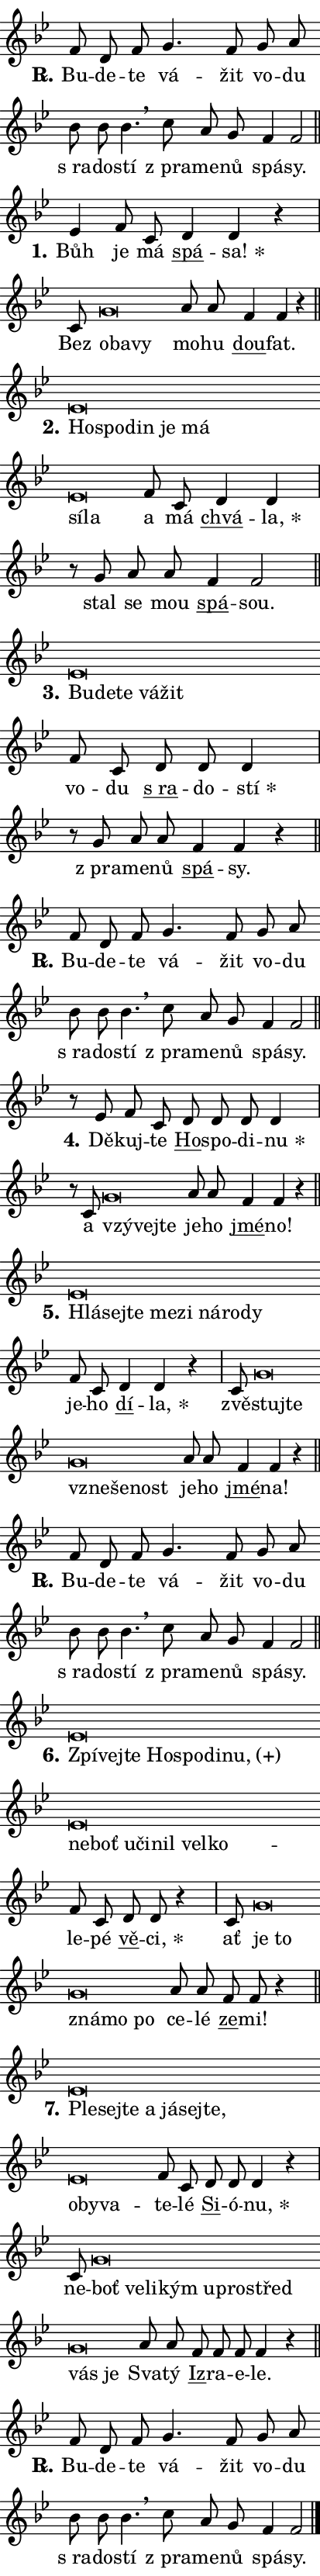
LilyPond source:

\version "2.22.1"
\header { tagline = "" }
\paper {
  indent = 0\cm
  top-margin = 0\cm
  right-margin = 0\cm
  bottom-margin = 0\cm
  left-margin = 0\cm
  paper-width = 7\cm
  page-breaking = #ly:one-page-breaking
  system-system-spacing.basic-distance = #11
  score-system-spacing.basic-distance = #11
  ragged-last = ##f
}


%% Author: Thomas Morley
%% https://lists.gnu.org/archive/html/lilypond-user/2020-05/msg00002.html
#(define (line-position grob)
"Returns position of @var[grob} in current system:
   @code{'start}, if at first time-step
   @code{'end}, if at last time-step
   @code{'middle} otherwise
"
  (let* ((col (ly:item-get-column grob))
         (ln (ly:grob-object col 'left-neighbor))
         (rn (ly:grob-object col 'right-neighbor))
         (col-to-check-left (if (ly:grob? ln) ln col))
         (col-to-check-right (if (ly:grob? rn) rn col))
         (break-dir-left
           (and
             (ly:grob-property col-to-check-left 'non-musical #f)
             (ly:item-break-dir col-to-check-left)))
         (break-dir-right
           (and
             (ly:grob-property col-to-check-right 'non-musical #f)
             (ly:item-break-dir col-to-check-right))))
        (cond ((eqv? 1 break-dir-left) 'start)
              ((eqv? -1 break-dir-right) 'end)
              (else 'middle))))

#(define (tranparent-at-line-position vctor)
  (lambda (grob)
  "Relying on @code{line-position} select the relevant enry from @var{vctor}.
Used to determine transparency,"
    (case (line-position grob)
      ((end) (not (vector-ref vctor 0)))
      ((middle) (not (vector-ref vctor 1)))
      ((start) (not (vector-ref vctor 2))))))

noteHeadBreakVisibility =
#(define-music-function (break-visibility)(vector?)
"Makes @code{NoteHead}s transparent relying on @var{break-visibility}"
#{
  \override NoteHead.transparent =
    #(tranparent-at-line-position break-visibility)
#})

#(define delete-ledgers-for-transparent-note-heads
  (lambda (grob)
    "Reads whether a @code{NoteHead} is transparent.
If so this @code{NoteHead} is removed from @code{'note-heads} from
@var{grob}, which is supposed to be @code{LedgerLineSpanner}.
As a result ledgers are not printed for this @code{NoteHead}"
    (let* ((nhds-array (ly:grob-object grob 'note-heads))
           (nhds-list
             (if (ly:grob-array? nhds-array)
                 (ly:grob-array->list nhds-array)
                 '()))
           ;; Relies on the transparent-property being done before
           ;; Staff.LedgerLineSpanner.after-line-breaking is executed.
           ;; This is fragile ...
           (to-keep
             (remove
               (lambda (nhd)
                 (ly:grob-property nhd 'transparent #f))
               nhds-list)))
      ;; TODO find a better method to iterate over grob-arrays, similiar
      ;; to filter/remove etc for lists
      ;; For now rebuilt from scratch
      (set! (ly:grob-object grob 'note-heads)  '())
      (for-each
        (lambda (nhd)
          (ly:pointer-group-interface::add-grob grob 'note-heads nhd))
        to-keep))))

hideNotes = {
  \noteHeadBreakVisibility #begin-of-line-visible
}
unHideNotes = {
  \noteHeadBreakVisibility #all-visible
}

% work-around for resetting accidentals
% https://lilypond.org/doc/v2.23/Documentation/notation/displaying-rhythms#unmetered-music
cadenzaMeasure = {
  \cadenzaOff
  \partial 1024 s1024
  \cadenzaOn
}

#(define-markup-command (accent layout props text) (markup?)
  "Underline accented syllable"
  (interpret-markup layout props
    #{\markup \override #'(offset . 4.3) \underline { #text }#}))

responsum = \markup \concat {
  "R" \hspace #-1.05 \path #0.1 #'((moveto 0 0.07) (lineto 0.9 0.8)) \hspace #0.05 "."
}

\layout {
    \context {
        \Staff
        \remove "Time_signature_engraver"
        \override LedgerLineSpanner.after-line-breaking = #delete-ledgers-for-transparent-note-heads
    }
    \context {
        \Voice {
            \override NoteHead.output-attributes = #'((class . "notehead"))
            \override Hairpin.height = #0.55
        }
    }
    \context {
        \Lyrics {
            \override StanzaNumber.output-attributes = #'((class . "stanzanumber"))
            \override LyricSpace.minimum-distance = #0.9
            \override LyricText.font-name = #"TeX Gyre Schola"
            \override LyricText.font-size = 1
            \override StanzaNumber.font-name = #"TeX Gyre Schola Bold"
            \override StanzaNumber.font-size = 1
        }
    }
}

% magnetic-lyrics.ily
%
%   written by
%     Jean Abou Samra <jean@abou-samra.fr>
%     Werner Lemberg <wl@gnu.org>
%
%   adapted by
%     Jiri Hon <jiri.hon@gmail.com>
%
% Version 2022-Apr-15

% https://www.mail-archive.com/lilypond-user@gnu.org/msg149350.html

#(define (Left_hyphen_pointer_engraver context)
   "Collect syllable-hyphen-syllable occurrences in lyrics and store
them in properties.  This engraver only looks to the left.  For
example, if the lyrics input is @code{foo -- bar}, it does the
following.

@itemize @bullet
@item
Set the @code{text} property of the @code{LyricHyphen} grob between
@q{foo} and @q{bar} to @code{foo}.

@item
Set the @code{left-hyphen} property of the @code{LyricText} grob with
text @q{foo} to the @code{LyricHyphen} grob between @q{foo} and
@q{bar}.
@end itemize

Use this auxiliary engraver in combination with the
@code{lyric-@/text::@/apply-@/magnetic-@/offset!} hook."
   (let ((hyphen #f)
         (text #f))
     (make-engraver
      (acknowledgers
       ((lyric-syllable-interface engraver grob source-engraver)
        (set! text grob)))
      (end-acknowledgers
       ((lyric-hyphen-interface engraver grob source-engraver)
        ;(when (not (grob::has-interface grob 'lyric-space-interface))
          (set! hyphen grob)));)
      ((stop-translation-timestep engraver)
       (when (and text hyphen)
         (ly:grob-set-object! text 'left-hyphen hyphen))
       (set! text #f)
       (set! hyphen #f)))))

#(define (lyric-text::apply-magnetic-offset! grob)
   "If the space between two syllables is less than the value in
property @code{LyricText@/.details@/.squash-threshold}, move the right
syllable to the left so that it gets concatenated with the left
syllable.

Use this function as a hook for
@code{LyricText@/.after-@/line-@/breaking} if the
@code{Left_@/hyphen_@/pointer_@/engraver} is active."
   (let ((hyphen (ly:grob-object grob 'left-hyphen #f)))
     (when hyphen
       (let ((left-text (ly:spanner-bound hyphen LEFT)))
         (when (grob::has-interface left-text 'lyric-syllable-interface)
           (let* ((common (ly:grob-common-refpoint grob left-text X))
                  (this-x-ext (ly:grob-extent grob common X))
                  (left-x-ext
                   (begin
                     ;; Trigger magnetism for left-text.
                     (ly:grob-property left-text 'after-line-breaking)
                     (ly:grob-extent left-text common X)))
                  ;; `delta` is the gap width between two syllables.
                  (delta (- (interval-start this-x-ext)
                            (interval-end left-x-ext)))
                  (details (ly:grob-property grob 'details))
                  (threshold (assoc-get 'squash-threshold details 0.2)))
             (when (< delta threshold)
               (let* (;; We have to manipulate the input text so that
                      ;; ligatures crossing syllable boundaries are not
                      ;; disabled.  For languages based on the Latin
                      ;; script this is essentially a beautification.
                      ;; However, for non-Western scripts it can be a
                      ;; necessity.
                      (lt (ly:grob-property left-text 'text))
                      (rt (ly:grob-property grob 'text))
                      (is-space (grob::has-interface hyphen 'lyric-space-interface))
                      (space (if is-space " " ""))
                      (space-markup (grob-interpret-markup grob " "))
                      (space-size (interval-length (ly:stencil-extent space-markup X)))
                      (extra-delta (if is-space space-size 0))
                      ;; Append new syllable.
                      (ltrt-space (if (and (string? lt) (string? rt))
                                (string-append lt space rt)
                                (make-concat-markup (list lt space rt))))
                      ;; Right-align `ltrt` to the right side.
                      (ltrt-space-markup (grob-interpret-markup
                               grob
                               (make-translate-markup
                                (cons (interval-length this-x-ext) 0)
                                (make-right-align-markup ltrt-space)))))
                 (begin
                   ;; Don't print `left-text`.
                   (ly:grob-set-property! left-text 'stencil #f)
                   ;; Set text and stencil (which holds all collected
                   ;; syllables so far) and shift it to the left.
                   (ly:grob-set-property! grob 'text ltrt-space)
                   (ly:grob-set-property! grob 'stencil ltrt-space-markup)
                   (ly:grob-translate-axis! grob (- (- delta extra-delta)) X))))))))))


#(define (lyric-hyphen::displace-bounds-first grob)
   ;; Make very sure this callback isn't triggered too early.
   (let ((left (ly:spanner-bound grob LEFT))
         (right (ly:spanner-bound grob RIGHT)))
     (ly:grob-property left 'after-line-breaking)
     (ly:grob-property right 'after-line-breaking)
     (ly:lyric-hyphen::print grob)))

squashThreshold = #0.4

\layout {
  \context {
    \Lyrics
    \consists #Left_hyphen_pointer_engraver
    \override LyricText.after-line-breaking =
      #lyric-text::apply-magnetic-offset!
    \override LyricHyphen.stencil = #lyric-hyphen::displace-bounds-first
    \override LyricText.details.squash-threshold = \squashThreshold
    \override LyricHyphen.minimum-distance = 0
    \override LyricHyphen.minimum-length = \squashThreshold
  }
}

squash = \override LyricText.details.squash-threshold = 9999
unSquash = \override LyricText.details.squash-threshold = \squashThreshold

left = \override LyricText.self-alignment-X = #LEFT
unLeft = \revert LyricText.self-alignment-X

starOffset = #(lambda (grob) 
                (let ((x_offset (ly:self-alignment-interface::aligned-on-x-parent grob)))
                  (if (= x_offset 0) 0 (+ x_offset 1.2))))

star = #(define-music-function (syllable)(string?)
"Append star separator at the end of a syllable"
#{
  \once \override LyricText.X-offset = #starOffset
  \lyricmode { \markup {
    #syllable
    \override #'((font-name . "TeX Gyre Schola Bold")) \hspace #0.2 \lower #0.65 \larger "*"
  } }
#})

starAccent = #(define-music-function (syllable)(string?)
"Append star separator at the end of a syllable and make accent"
#{
  \once \override LyricText.X-offset = #starOffset
  \lyricmode { \markup {
    \accent #syllable
    \override #'((font-name . "TeX Gyre Schola Bold")) \hspace #0.2 \lower #0.65 \larger "*"
  } }
#})

breath = #(define-music-function (syllable)(string?)
"Append breathing indicator at the end of a syllable"
#{
  \lyricmode { \markup { #syllable "+" } }
#})

optionalBreath = #(define-music-function (syllable)(string?)
"Append optional breathing indicator at the end of a syllable"
#{
  \lyricmode { \markup { #syllable "(+)" } }
#})


\score {
    <<
        \new Voice = "melody" { \cadenzaOn \key bes \major \relative { f'8 d f g4. f8 \bar "" g a \bar "" bes bes bes4. \breathe \bar "" c8 a g \bar "" f4 f2 \cadenzaMeasure \bar "||" \break }
\relative { es'4 f8 c \bar "" d4 d r \cadenzaMeasure \bar "|" c8 g'\breve*1/16 \hideNotes \breve*1/16 \breve*1/16 \bar "" \unHideNotes a8 a \bar "" f4 f r \cadenzaMeasure \bar "||" \break }
\relative { es'\breve*1/16 \hideNotes \breve*1/16 \bar "" \breve*1/16 \bar "" \breve*1/16 \bar "" \breve*1/16 \bar "" \breve*1/16 \breve*1/16 \bar "" \unHideNotes f8 c \bar "" d4 d \cadenzaMeasure \bar "|" r8 g a8 a \bar "" f4 f2 \cadenzaMeasure \bar "||" \break }
\relative { es'\breve*1/16 \hideNotes \breve*1/16 \bar "" \breve*1/16 \bar "" \breve*1/16 \breve*1/16 \bar "" \unHideNotes f8 c \bar "" d d d4 \cadenzaMeasure \bar "|" r8 g a a \bar "" f4 f r \cadenzaMeasure \bar "||" \break }
\relative { f'8 d f g4. f8 \bar "" g a \bar "" bes bes bes4. \breathe \bar "" c8 a g \bar "" f4 f2 \cadenzaMeasure \bar "||" \break }
\relative { r8 es' f c \bar "" d d d d4 \cadenzaMeasure \bar "|" r8 c8 g'\breve*1/16 \hideNotes \breve*1/16 \breve*1/16 \bar "" \unHideNotes a8 a \bar "" f4 f r \cadenzaMeasure \bar "||" \break }
\relative { es'\breve*1/16 \hideNotes \breve*1/16 \bar "" \breve*1/16 \bar "" \breve*1/16 \bar "" \breve*1/16 \bar "" \breve*1/16 \bar "" \breve*1/16 \breve*1/16 \bar "" \unHideNotes f8 c \bar "" d4 d r \cadenzaMeasure \bar "|" c8 g'\breve*1/16 \hideNotes \breve*1/16 \bar "" \breve*1/16 \bar "" \breve*1/16 \breve*1/16 \bar "" \unHideNotes a8 a \bar "" f4 f r \cadenzaMeasure \bar "||" \break }
\relative { f'8 d f g4. f8 \bar "" g a \bar "" bes bes bes4. \breathe \bar "" c8 a g \bar "" f4 f2 \cadenzaMeasure \bar "||" \break }
\relative { es'\breve*1/16 \hideNotes \breve*1/16 \bar "" \breve*1/16 \bar "" \breve*1/16 \bar "" \breve*1/16 \bar "" \breve*1/16 \bar "" \breve*1/16 \bar "" \breve*1/16 \bar "" \breve*1/16 \bar "" \breve*1/16 \bar "" \breve*1/16 \bar "" \breve*1/16 \bar "" \breve*1/16 \breve*1/16 \bar "" \unHideNotes f8 c \bar "" d d r4 \cadenzaMeasure \bar "|" c8 g'\breve*1/16 \hideNotes \breve*1/16 \bar "" \breve*1/16 \bar "" \breve*1/16 \breve*1/16 \bar "" \unHideNotes a8 a \bar "" f f r4 \cadenzaMeasure \bar "||" \break }
\relative { es'\breve*1/16 \hideNotes \breve*1/16 \bar "" \breve*1/16 \bar "" \breve*1/16 \bar "" \breve*1/16 \bar "" \breve*1/16 \bar "" \breve*1/16 \bar "" \breve*1/16 \bar "" \breve*1/16 \breve*1/16 \bar "" \unHideNotes f8 c \bar "" d d d4 r \cadenzaMeasure \bar "|" c8 g'\breve*1/16 \hideNotes \breve*1/16 \bar "" \breve*1/16 \bar "" \breve*1/16 \bar "" \breve*1/16 \bar "" \breve*1/16 \bar "" \breve*1/16 \breve*1/16 \bar "" \unHideNotes a8 a \bar "" f f f f4 r \cadenzaMeasure \bar "||" \break }
\relative { f'8 d f g4. f8 \bar "" g a \bar "" bes bes bes4. \breathe \bar "" c8 a g \bar "" f4 f2 \cadenzaMeasure \bar "||" \break } \bar "|." }
        \new Lyrics \lyricsto "melody" { \lyricmode { \set stanza = \responsum
Bu -- de -- te vá -- žit vo -- du "s ra" -- do -- stí "z pra" -- me -- nů spá -- sy.
\set stanza = "1."
Bůh je má \markup \accent spá -- \star sa! Bez \left o -- \squash ba -- vy \unLeft \unSquash mo -- hu \markup \accent dou -- fat.
\set stanza = "2."
\left Ho -- \squash spo -- din je má sí -- la \unLeft \unSquash a má \markup \accent chvá -- \star la, stal se mou \markup \accent spá -- sou.
\set stanza = "3."
\left Bu -- \squash de -- te vá -- žit \unLeft \unSquash vo -- du \markup \accent "s ra" -- do -- \star stí "z pra" -- me -- nů \markup \accent spá -- sy.
\set stanza = \responsum
Bu -- de -- te vá -- žit vo -- du "s ra" -- do -- stí "z pra" -- me -- nů spá -- sy.
\set stanza = "4."
Dě -- kuj -- te \markup \accent Ho -- spo -- di -- \star nu a \left vzý -- \squash vej -- te \unLeft \unSquash je -- ho \markup \accent jmé -- no!
\set stanza = "5."
\left Hlá -- \squash sej -- te me -- zi ná -- ro -- dy \unLeft \unSquash je -- ho \markup \accent dí -- \star la, zvě -- \left stuj -- \squash te vzne -- še -- nost \unLeft \unSquash je -- ho \markup \accent jmé -- na!
\set stanza = \responsum
Bu -- de -- te vá -- žit vo -- du "s ra" -- do -- stí "z pra" -- me -- nů spá -- sy.
\set stanza = "6."
\left Zpí -- \squash vej -- te Ho -- spo -- di -- \optionalBreath nu, ne -- boť u -- či -- nil vel -- ko -- \unLeft \unSquash le -- pé \markup \accent vě -- \star ci, ať \left je \squash to zná -- mo po \unLeft \unSquash ce -- lé \markup \accent ze -- mi!
\set stanza = "7."
\left Ple -- \squash sej -- te a já -- sej -- te, o -- by -- va -- \unLeft \unSquash te -- lé \markup \accent Si -- ó -- \star nu, ne -- \left boť \squash ve -- li -- kým upro -- střed vás je \unLeft \unSquash Sva -- tý \markup \accent Iz -- ra -- e -- le.
\set stanza = \responsum
Bu -- de -- te vá -- žit vo -- du "s ra" -- do -- stí "z pra" -- me -- nů spá -- sy. } }
    >>
    \layout {}
}
